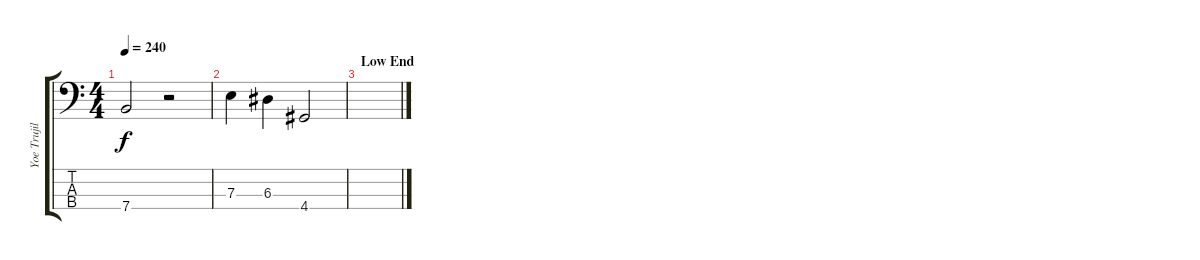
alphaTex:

\track ("Yoe Trujilo" "Yoe Trujil") {instrument slapbass1}
\staff {score tabs}
\tuning (G2 D2 A1 E1) {hide}
\ts (4 4)
\tempo 240
\clef f4
\ks c
7.4.2{dy f} r.2 |
7.3.4 6.3.4 4.4.2 |
\section ("" "Low End")
